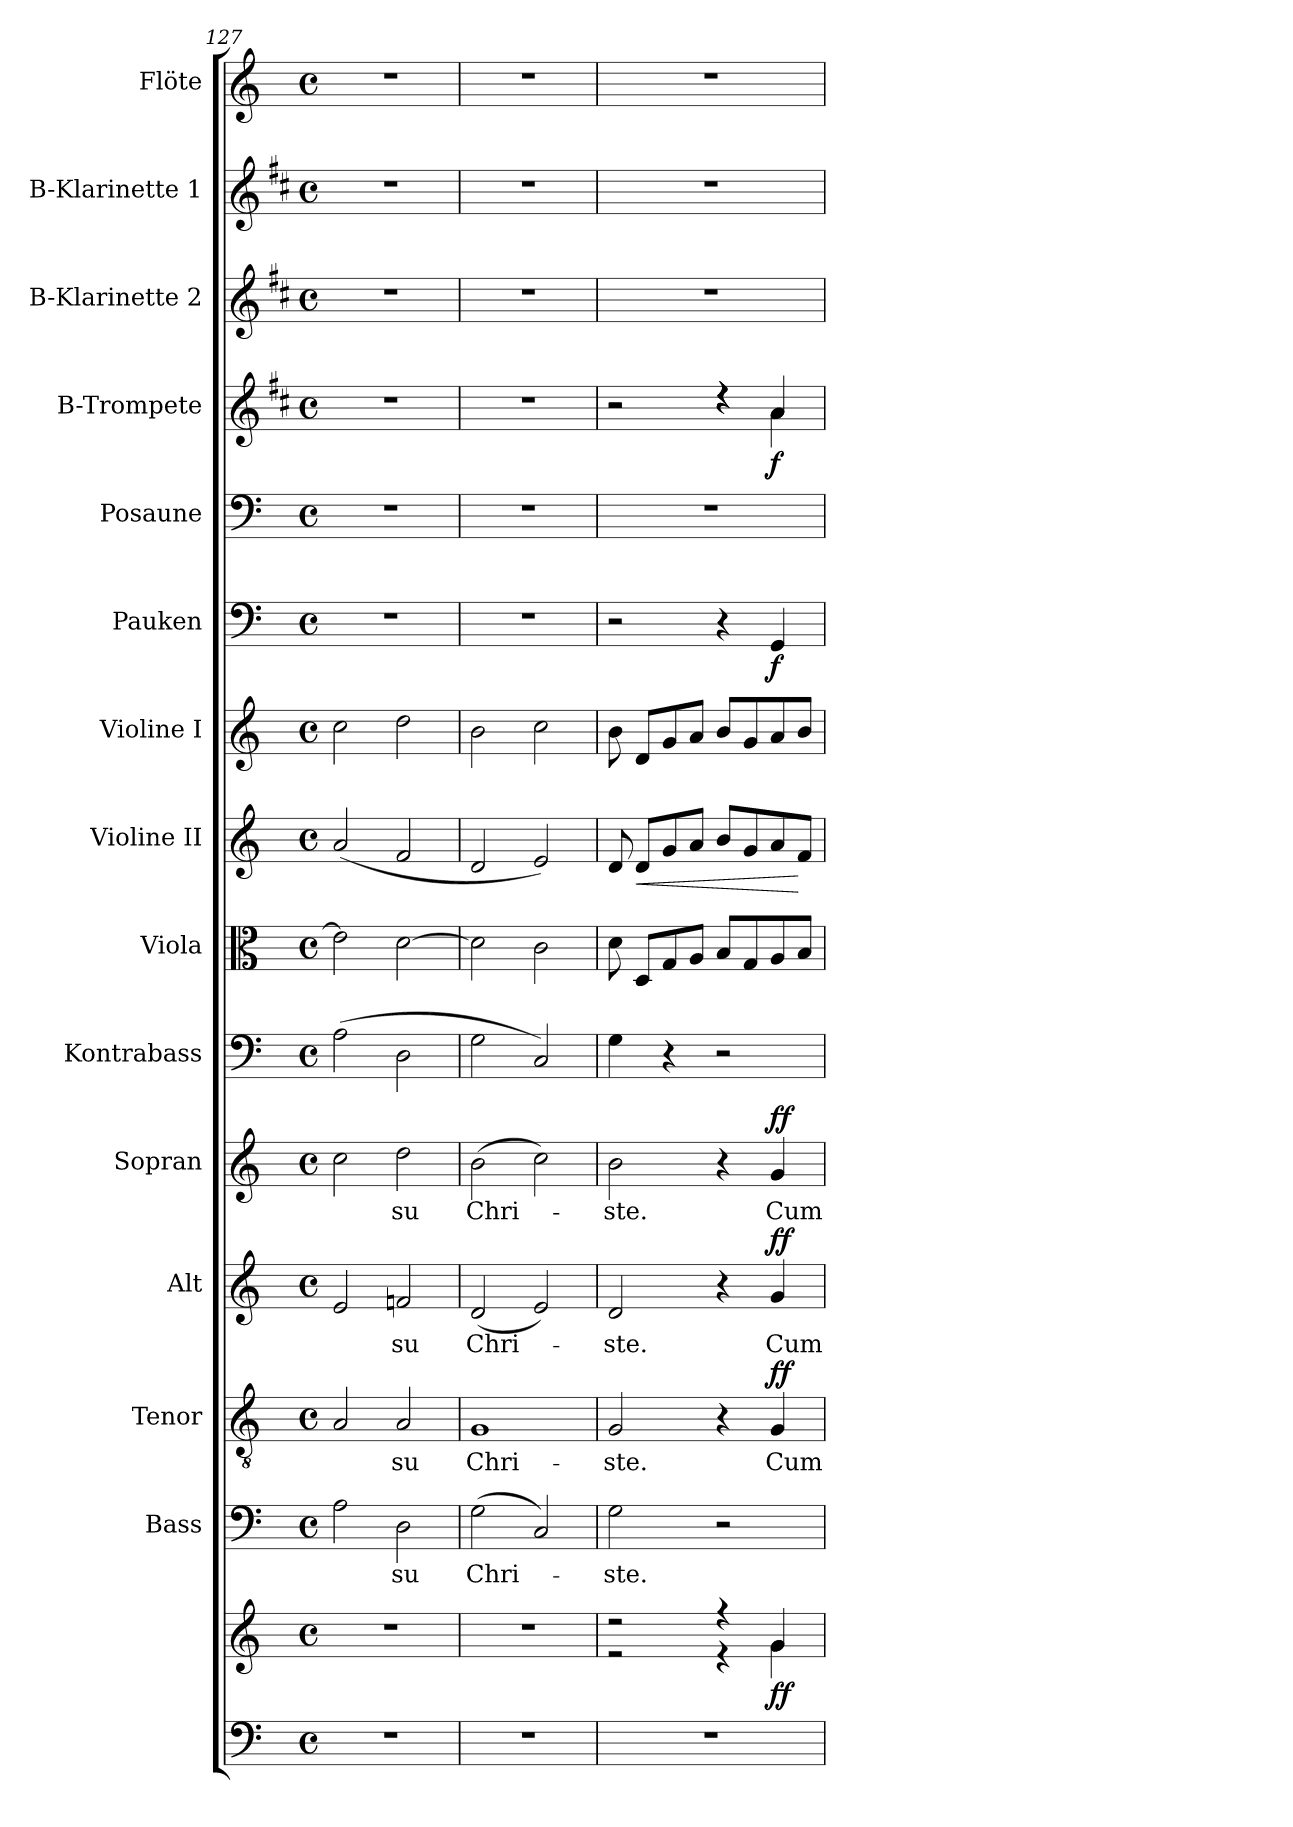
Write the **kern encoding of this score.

**kern	**kern	**dynam	**kern	**text	**kern	**text	**dynam	**kern	**text	**dynam	**kern	**text	**dynam	**kern	**kern	**kern	**dynam	**kern	**kern	**dynam	**kern	**kern	**dynam	**kern	**kern	**kern
*part15	*part15	*part15	*part14	*part14	*part13	*part13	*part13	*part12	*part12	*part12	*part11	*part11	*part11	*part10	*part9	*part8	*part8	*part7	*part6	*part6	*part5	*part4	*part4	*part3	*part2	*part1
*staff16	*staff15	*staff15/16	*staff14	*staff14	*staff13	*staff13	*staff13	*staff12	*staff12	*staff12	*staff11	*staff11	*staff11	*staff10	*staff9	*staff8	*staff8	*staff7	*staff6	*staff6	*staff5	*staff4	*staff4	*staff3	*staff2	*staff1
*	*	*	*I"Bass	*	*I"Tenor	*	*	*I"Alt	*	*	*I"Sopran	*	*	*I"Kontrabass	*I"Viola	*I"Violine II	*	*I"Violine I	*I"Pauken	*	*I"Posaune	*I"B-Trompete	*	*I"B-Klarinette 2	*I"B-Klarinette 1	*I"Flöte
*	*	*	*I'B.	*	*I'T.	*	*	*I'A.	*	*	*I'S.	*	*	*I'Kb.	*I'Vla.	*I'Vl. II	*	*I'Vl. I	*I'Pk.	*	*I'Pos.	*I'B Trp.	*	*I'B Kl. 2	*I'B Kl. 1	*I'Fl.
*clefF4	*clefG2	*	*clefF4	*	*clefGv2	*	*	*clefG2	*	*	*clefG2	*	*	*clefF4	*clefC3	*clefG2	*	*clefG2	*clefF4	*	*clefF4	*clefG2	*	*clefG2	*clefG2	*clefG2
*	*	*	*	*	*	*	*	*	*	*	*	*	*	*ITrd7c12	*	*	*	*	*	*	*	*ITrd1c2	*	*ITrd1c2	*ITrd1c2	*
*k[]	*k[]	*	*k[]	*	*k[]	*	*	*k[]	*	*	*k[]	*	*	*k[]	*k[]	*k[]	*	*k[]	*k[]	*	*k[]	*k[]	*	*k[]	*k[]	*k[]
*C:	*C:	*	*C:	*	*C:	*	*	*C:	*	*	*C:	*	*	*C:	*C:	*C:	*	*C:	*C:	*	*C:	*C:	*	*C:	*C:	*C:
*M4/4	*M4/4	*	*M4/4	*	*M4/4	*	*	*M4/4	*	*	*M4/4	*	*	*M4/4	*M4/4	*M4/4	*	*M4/4	*M4/4	*	*M4/4	*M4/4	*	*M4/4	*M4/4	*M4/4
*met(c)	*met(c)	*	*met(c)	*	*met(c)	*	*	*met(c)	*	*	*met(c)	*	*	*met(c)	*met(c)	*met(c)	*	*met(c)	*met(c)	*	*met(c)	*met(c)	*	*met(c)	*met(c)	*met(c)
=127	=127	=127	=127	=127	=127	=127	=127	=127	=127	=127	=127	=127	=127	=127	=127	=127	=127	=127	=127	=127	=127	=127	=127	=127	=127	=127
1r	1r	.	2A\	.	2A/	.	.	2e/	.	.	2cc\	.	.	(>2AA\	2e\]	(<2a/	.	2cc\	1r	.	1r	1r	.	1r	1r	1r
!	!	!	!	!LO:LY:b	!	!LO:LY:b	!	!	!LO:LY:b	!	!	!LO:LY:b	!	!	!	!	!	!	!	!	!	!	!	!	!	!
.	.	.	2D\	-su	2A/	-su	.	2fn/	-su	.	2dd\	-su	.	2DD\	[2d\	2f/	.	2dd\	.	.	.	.	.	.	.	.
=128	=128	=128	=128	=128	=128	=128	=128	=128	=128	=128	=128	=128	=128	=128	=128	=128	=128	=128	=128	=128	=128	=128	=128	=128	=128	=128
!	!	!	!	!LO:LY:b	!	!LO:LY:b	!	!	!LO:LY:b	!	!	!LO:LY:b	!	!	!	!	!	!	!	!	!	!	!	!	!	!
1r	1r	.	(>2G\	Chri-	1G	Chri-	.	(<2d/	Chri-	.	(>2b\	Chri-	.	2GG\	2d\]	2d/	.	2b\	1r	.	1r	1r	.	1r	1r	1r
.	.	.	2C/)	.	.	.	.	2e/)	.	.	2cc\)	.	.	2CC/)	2c\	2e/)	.	2cc\	.	.	.	.	.	.	.	.
=129	=129	=129	=129	=129	=129	=129	=129	=129	=129	=129	=129	=129	=129	=129	=129	=129	=129	=129	=129	=129	=129	=129	=129	=129	=129	=129
*	*^	*	*	*	*	*	*	*	*	*	*	*	*	*	*	*	*	*	*	*	*	*	*	*	*	*
!	!	!	!	!	!LO:LY:b	!	!LO:LY:b	!	!	!LO:LY:b	!	!	!LO:LY:b	!	!	!	!	!	!	!	!	!	!	!	!	!	!
*	*	*	*	*	*	*	*	*	*	*	*	*	*	*	*	*	*	*	*	*	*	*	*^	*	*	*	*
1r	2r	2r	.	2G\	-ste.	2G/	-ste.	.	2d/	-ste.	.	2b\	-ste.	.	4GG\	8d\	8d/	.	8b\	2r	.	1r	2rcc	2rcc	.	1r	1r	1r
!	!	!	!	!	!	!	!	!	!	!	!	!	!	!	!	!	!	!LO:HP:b	!	!	!	!	!	!	!	!	!	!
.	.	.	.	.	.	.	.	.	.	.	.	.	.	.	.	8D/L	8d/L	<	8d/L	.	.	.	.	.	.	.	.	.
.	.	.	.	.	.	.	.	.	.	.	.	.	.	.	4r	8G/	8g/	.	8g/	.	.	.	.	.	.	.	.	.
.	.	.	.	.	.	.	.	.	.	.	.	.	.	.	.	8A/J	8a/J	.	8a/J	.	.	.	.	.	.	.	.	.
.	4r	4r	.	2r	.	4r	.	.	4r	.	.	4r	.	.	2r	8B/L	8b/L	.	8b/L	4r	.	.	4rcc	4rcc	.	.	.	.
.	.	.	.	.	.	.	.	.	.	.	.	.	.	.	.	8G/	8g/	.	8g/	.	.	.	.	.	.	.	.	.
!	!	!	!LO:DY:b	!	!	!	!LO:LY:b	!LO:DY:a	!	!LO:LY:b	!LO:DY:a	!	!LO:LY:b	!LO:DY:a	!	!	!	!	!	!	!LO:DY:b	!	!	!	!LO:DY:b	!	!	!
.	4g/	4g\	ff	.	.	4G/	Cum	ff	4g/	Cum	ff	4g/	Cum	ff	.	8A/	8a/	.	8a/	4GG/	f	.	4g/	4g\	f	.	.	.
.	.	.	.	.	.	.	.	.	.	.	.	.	.	.	.	8B/J	8f/J	[	8b/J	.	.	.	.	.	.	.	.	.
*	*v	*v	*	*	*	*	*	*	*	*	*	*	*	*	*	*	*	*	*	*	*	*	*v	*v	*	*	*	*
=	=	=	=	=	=	=	=	=	=	=	=	=	=	=	=	=	=	=	=	=	=	=	=	=	=	=
*-	*-	*-	*-	*-	*-	*-	*-	*-	*-	*-	*-	*-	*-	*-	*-	*-	*-	*-	*-	*-	*-	*-	*-	*-	*-	*-
